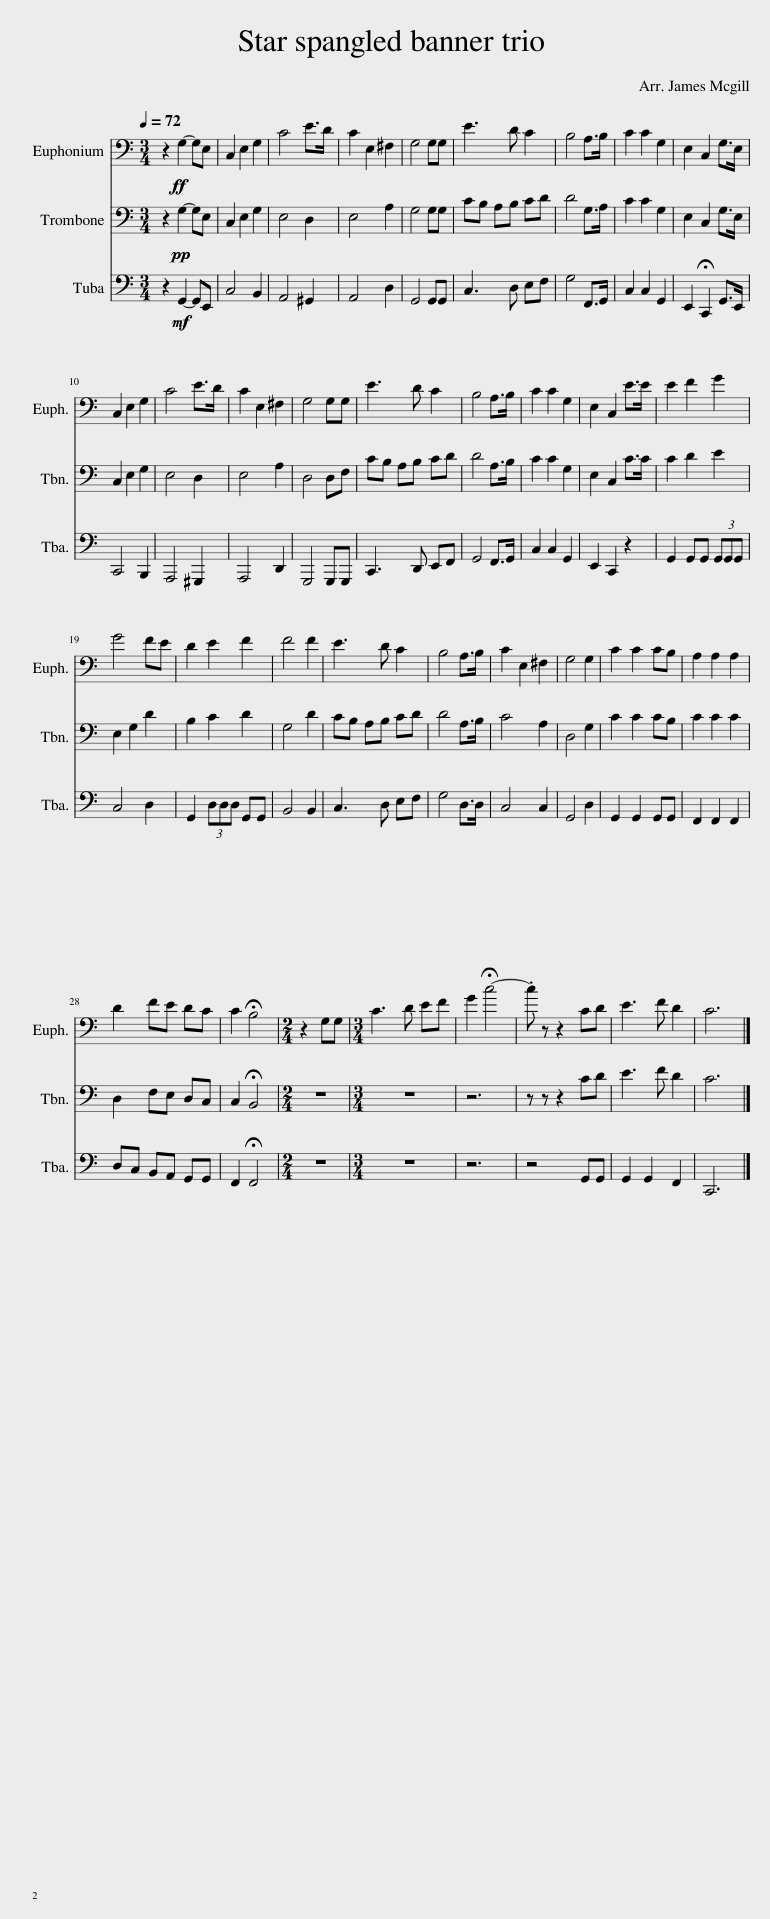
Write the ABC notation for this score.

X:1
%%score 1 2 3
L:1/8
Q:1/4=72
M:3/4
I:linebreak $
K:C
V:1 bass
V:2 bass
V:3 bass
V:1
 z2!ff! G,2- G,E, | C,2 E,2 G,2 | C4 E>D | C2 E,2 ^F,2 | G,4 G,G, | %5
 E3 D C2 | B,4 A,>B, | C2 C2 G,2 | E,2 C,2 G,>E, |$ C,2 E,2 G,2 | %10
 C4 E>D | C2 E,2 ^F,2 | G,4 G,G, | E3 D C2 | B,4 A,>B, | %15
 C2 C2 G,2 | E,2 C,2 E>E | E2 F2 G2 |$ G4 FE | D2 E2 F2 | %20
 F4 F2 | E3 D C2 | B,4 A,>B, | C2 E,2 ^F,2 | G,4 G,2 | %25
 C2 C2 CB, | A,2 A,2 A,2 |$ D2 FE DC | C2 !fermata!B,4 |[M:2/4] z2 G,G, | %30
[M:3/4] C3 D EF | G2 !fermata!c4- | .c z z2 CD | E3 F D2 | C6 |] %35
V:2
 z2!pp! G,2- G,E, | C,2 E,2 G,2 | E,4 D,2 | E,4 A,2 | G,4 G,G, | %5
 CB, A,B, CD | D4 G,>A, | C2 C2 G,2 | E,2 C,2 G,>E, |$ C,2 E,2 G,2 | %10
 E,4 D,2 | E,4 A,2 | D,4 D,F, | CB, A,B, CD | D4 A,>B, | %15
 C2 C2 G,2 | E,2 C,2 C>C | C2 D2 E2 |$ E,2 G,2 D2 | B,2 C2 D2 | %20
 G,4 D2 | CB, A,B, CD | D4 A,>B, | C4 A,2 | D,4 G,2 | %25
 C2 C2 CB, | C2 C2 C2 |$ D,2 F,E, D,C, | C,2 !fermata!B,,4 |[M:2/4] z4 | %30
[M:3/4] z6 | z6 | z z z2 CD | E3 F D2 | C6 |] %35
V:3
 z2!mf! G,,2- G,,E,, | C,4 B,,2 | A,,4 ^G,,2 | A,,4 D,2 | G,,4 G,,G,, | %5
 C,3 D, E,F, | G,4 F,,>G,, | C,2 C,2 G,,2 | E,,2 !fermata!C,,2 G,,>E,, |$ C,,4 B,,,2 | %10
 A,,,4 ^G,,,2 | A,,,4 D,,2 | G,,,4 G,,,G,,, | C,,3 D,, E,,F,, | G,,4 F,,>G,, | %15
 C,2 C,2 G,,2 | E,,2 C,,2 z2 | G,,2 G,,G,, (3G,,G,,G,, |$ C,4 D,2 | G,,2 (3D,D,D, G,,G,, | %20
 B,,4 B,,2 | C,3 D, E,F, | G,4 D,>D, | C,4 C,2 | G,,4 D,2 | %25
 G,,2 G,,2 G,,G,, | F,,2 F,,2 F,,2 |$ D,C, B,,A,, G,,G,, | F,,2 !fermata!F,,4 |[M:2/4] z4 | %30
[M:3/4] z6 | z6 | z4 G,,G,, | G,,2 G,,2 F,,2 | C,,6 |] %35
